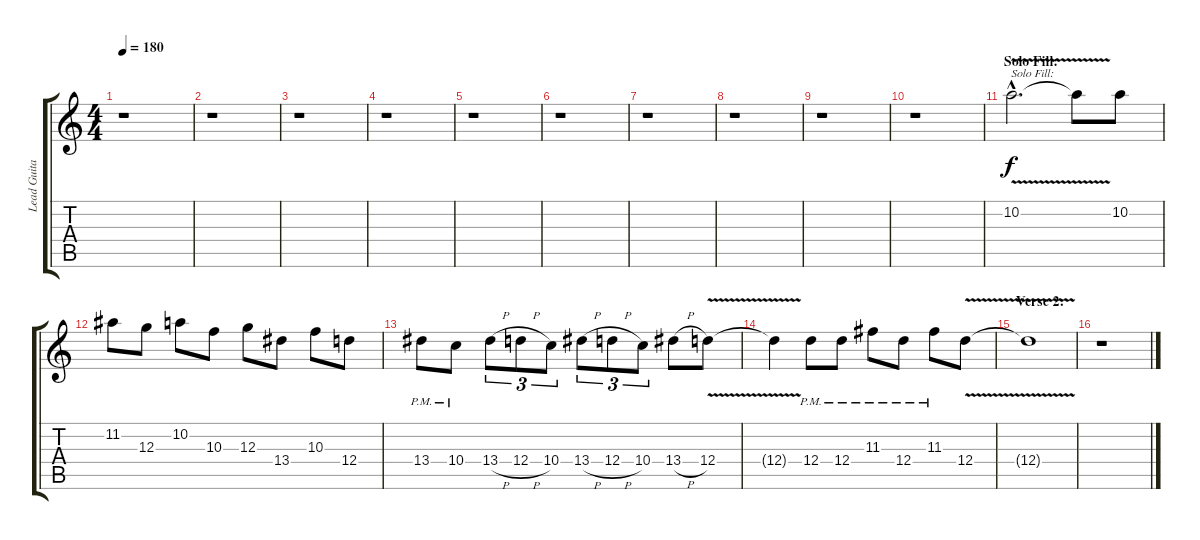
\track ("Lead Guitar II" "Lead Guita") {instrument distortionguitar}
\staff {score tabs}
\tuning (E4 B3 G3 D3 A2 E2) {hide}
\ts (4 4)
\tempo 180
\clef g2
\ks c
r.1{dy f} |
r.1 |
r.1 |
r.1 |
r.1 |
r.1 |
r.1 |
r.1 |
r.1 |
r.1 |
\section ("" "Solo Fill:")
10.2{v hac}.2{d txt "Solo Fill:"} 10.2{t}.8 10.2.8 |
11.2.8 12.3.8 10.2.8 10.3.8 12.3.8 13.4.8 10.3.8 12.4.8 |
13.4{pm}.8 10.4{pm}.8 13.4{h}.8{tu (3 2)} 12.4{h}.8{tu (3 2)} 10.4.8{tu (3 2)} 13.4{h}.8{tu (3 2)} 12.4{h}.8{tu (3 2)} 10.4.8{tu (3 2)} 13.4{h}.8 12.4{v}.8 |
12.4{t}.4 12.4{pm}.8 12.4{pm}.8 11.3{pm}.8 12.4{pm}.8 11.3{pm}.8 12.4{v}.8 |
\section ("" "Verse 2:")
12.4{t}.1 |
r.1
